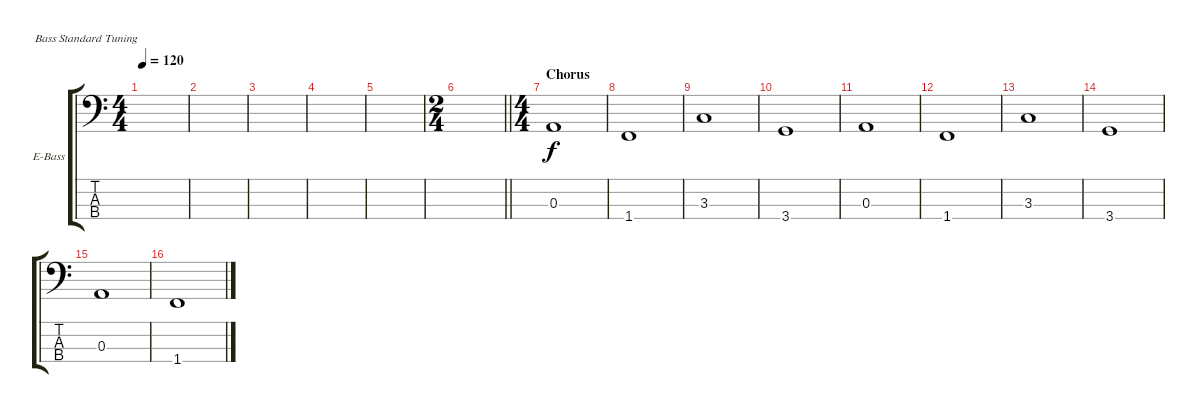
\defaultSystemsLayout 4
\bracketExtendMode groupsimilarinstruments
\firstSystemTrackNameOrientation horizontal
\otherSystemsTrackNameOrientation horizontal
\track ("Electric Bass" "E-Bass") {instrument electricbassfinger}
\staff {score tabs}
\tuning (G2 D2 A1 E1)
\ts (4 4)
\tempo 120
\clef f4
\scale
0.333333
\ks aminor
|
\scale
0.333333 |
\scale
0.333333 |
\scale
0.256303 |
\scale
0.256303 |
\ts (2 4)
\scale
0.487395
\barLineRight lightlight
|
\ts (4 4)
\section ("" "Chorus")
\scale
0.487395 0.3.1 |
\scale
0.256303 1.4.1 |
\scale
0.256303 3.3.1 |
\scale
0.333333 3.4.1 |
\scale
0.333333 0.3.1 |
\scale
0.333333 1.4.1 |
\scale
0.333333 3.3.1 |
\scale
0.333333 3.4.1 |
\scale
0.333333 0.3.1 |
\scale
0.333333 1.4.1
